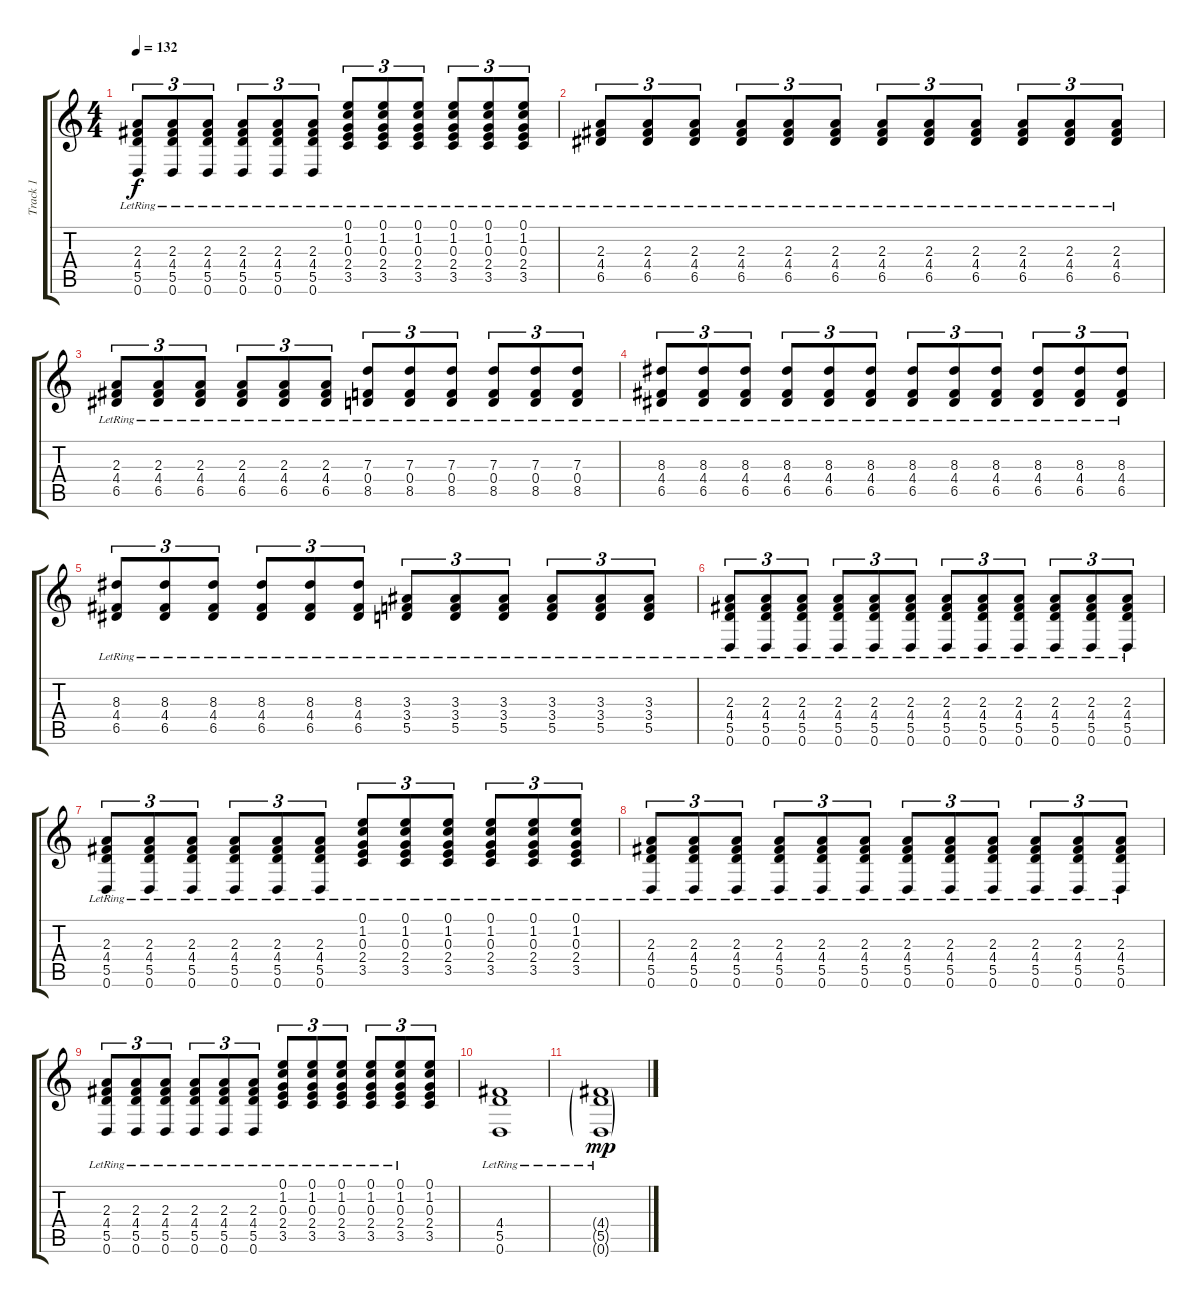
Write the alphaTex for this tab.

\track ("Track 1" "Track 1") {instrument distortionguitar}
\staff {score tabs}
\tuning (E4 B3 G3 D3 A2 D2) {hide}
\ts (4 4)
\tempo 132
\clef g2
\ks c
(2.3{lr} 4.4{lr} 5.5{lr} 0.6{lr}).8{tu (3 2) dy f} (2.3{lr} 4.4{lr} 5.5{lr} 0.6{lr}).8{tu (3 2)} (2.3{lr} 4.4{lr} 5.5{lr} 0.6{lr}).8{tu (3 2)} (2.3{lr} 4.4{lr} 5.5{lr} 0.6{lr}).8{tu (3 2)} (2.3{lr} 4.4{lr} 5.5{lr} 0.6{lr}).8{tu (3 2)} (2.3{lr} 4.4{lr} 5.5{lr} 0.6{lr}).8{tu (3 2)} (0.1{lr} 1.2{lr} 0.3{lr} 2.4{lr} 3.5{lr}).8{tu (3 2)} (0.1{lr} 1.2{lr} 0.3{lr} 2.4{lr} 3.5{lr}).8{tu (3 2)} (0.1{lr} 1.2{lr} 0.3{lr} 2.4{lr} 3.5{lr}).8{tu (3 2)} (0.1{lr} 1.2{lr} 0.3{lr} 2.4{lr} 3.5{lr}).8{tu (3 2)} (0.1{lr} 1.2{lr} 0.3{lr} 2.4{lr} 3.5{lr}).8{tu (3 2)} (0.1{lr} 1.2{lr} 0.3{lr} 2.4{lr} 3.5{lr}).8{tu (3 2)} |
(2.3{lr} 4.4{lr} 6.5{lr}).8{tu (3 2)} (2.3{lr} 4.4{lr} 6.5{lr}).8{tu (3 2)} (2.3{lr} 4.4{lr} 6.5{lr}).8{tu (3 2)} (2.3{lr} 4.4{lr} 6.5{lr}).8{tu (3 2)} (2.3{lr} 4.4{lr} 6.5{lr}).8{tu (3 2)} (2.3{lr} 4.4{lr} 6.5{lr}).8{tu (3 2)} (2.3{lr} 4.4{lr} 6.5{lr}).8{tu (3 2)} (2.3{lr} 4.4{lr} 6.5{lr}).8{tu (3 2)} (2.3{lr} 4.4{lr} 6.5{lr}).8{tu (3 2)} (2.3{lr} 4.4{lr} 6.5{lr}).8{tu (3 2)} (2.3{lr} 4.4{lr} 6.5{lr}).8{tu (3 2)} (2.3{lr} 4.4{lr} 6.5{lr}).8{tu (3 2)} |
(2.3{lr} 4.4{lr} 6.5{lr}).8{tu (3 2)} (2.3{lr} 4.4{lr} 6.5{lr}).8{tu (3 2)} (2.3{lr} 4.4{lr} 6.5{lr}).8{tu (3 2)} (2.3{lr} 4.4{lr} 6.5{lr}).8{tu (3 2)} (2.3{lr} 4.4{lr} 6.5{lr}).8{tu (3 2)} (2.3{lr} 4.4{lr} 6.5{lr}).8{tu (3 2)} (7.3{lr} 0.4{lr} 8.5{lr}).8{tu (3 2)} (7.3{lr} 0.4{lr} 8.5{lr}).8{tu (3 2)} (7.3{lr} 0.4{lr} 8.5{lr}).8{tu (3 2)} (7.3{lr} 0.4{lr} 8.5{lr}).8{tu (3 2)} (7.3{lr} 0.4{lr} 8.5{lr}).8{tu (3 2)} (7.3{lr} 0.4{lr} 8.5{lr}).8{tu (3 2)} |
(8.3{lr} 4.4{lr} 6.5{lr}).8{tu (3 2)} (8.3{lr} 4.4{lr} 6.5{lr}).8{tu (3 2)} (8.3{lr} 4.4{lr} 6.5{lr}).8{tu (3 2)} (8.3{lr} 4.4{lr} 6.5{lr}).8{tu (3 2)} (8.3{lr} 4.4{lr} 6.5{lr}).8{tu (3 2)} (8.3{lr} 4.4{lr} 6.5{lr}).8{tu (3 2)} (8.3{lr} 4.4{lr} 6.5{lr}).8{tu (3 2)} (8.3{lr} 4.4{lr} 6.5{lr}).8{tu (3 2)} (8.3{lr} 4.4{lr} 6.5{lr}).8{tu (3 2)} (8.3{lr} 4.4{lr} 6.5{lr}).8{tu (3 2)} (8.3{lr} 4.4{lr} 6.5{lr}).8{tu (3 2)} (8.3{lr} 4.4{lr} 6.5{lr}).8{tu (3 2)} |
(8.3{lr} 4.4{lr} 6.5{lr}).8{tu (3 2)} (8.3{lr} 4.4{lr} 6.5{lr}).8{tu (3 2)} (8.3{lr} 4.4{lr} 6.5{lr}).8{tu (3 2)} (8.3{lr} 4.4{lr} 6.5{lr}).8{tu (3 2)} (8.3{lr} 4.4{lr} 6.5{lr}).8{tu (3 2)} (8.3{lr} 4.4{lr} 6.5{lr}).8{tu (3 2)} (3.3{lr} 3.4{lr} 5.5{lr}).8{tu (3 2)} (3.3{lr} 3.4{lr} 5.5{lr}).8{tu (3 2)} (3.3{lr} 3.4{lr} 5.5{lr}).8{tu (3 2)} (3.3{lr} 3.4{lr} 5.5{lr}).8{tu (3 2)} (3.3{lr} 3.4{lr} 5.5{lr}).8{tu (3 2)} (3.3{lr} 3.4{lr} 5.5{lr}).8{tu (3 2)} |
(2.3{lr} 4.4{lr} 5.5{lr} 0.6{lr}).8{tu (3 2)} (2.3{lr} 4.4{lr} 5.5{lr} 0.6{lr}).8{tu (3 2)} (2.3{lr} 4.4{lr} 5.5{lr} 0.6{lr}).8{tu (3 2)} (2.3{lr} 4.4{lr} 5.5{lr} 0.6{lr}).8{tu (3 2)} (2.3{lr} 4.4{lr} 5.5{lr} 0.6{lr}).8{tu (3 2)} (2.3{lr} 4.4{lr} 5.5{lr} 0.6{lr}).8{tu (3 2)} (2.3{lr} 4.4{lr} 5.5{lr} 0.6{lr}).8{tu (3 2)} (2.3{lr} 4.4{lr} 5.5{lr} 0.6{lr}).8{tu (3 2)} (2.3{lr} 4.4{lr} 5.5{lr} 0.6{lr}).8{tu (3 2)} (2.3{lr} 4.4{lr} 5.5{lr} 0.6{lr}).8{tu (3 2)} (2.3{lr} 4.4{lr} 5.5{lr} 0.6{lr}).8{tu (3 2)} (2.3{lr} 4.4{lr} 5.5{lr} 0.6{lr}).8{tu (3 2)} |
(2.3{lr} 4.4{lr} 5.5{lr} 0.6{lr}).8{tu (3 2)} (2.3{lr} 4.4{lr} 5.5{lr} 0.6{lr}).8{tu (3 2)} (2.3{lr} 4.4{lr} 5.5{lr} 0.6{lr}).8{tu (3 2)} (2.3{lr} 4.4{lr} 5.5{lr} 0.6{lr}).8{tu (3 2)} (2.3{lr} 4.4{lr} 5.5{lr} 0.6{lr}).8{tu (3 2)} (2.3{lr} 4.4{lr} 5.5{lr} 0.6{lr}).8{tu (3 2)} (0.1{lr} 1.2{lr} 0.3{lr} 2.4{lr} 3.5{lr}).8{tu (3 2)} (0.1{lr} 1.2{lr} 0.3{lr} 2.4{lr} 3.5{lr}).8{tu (3 2)} (0.1{lr} 1.2{lr} 0.3{lr} 2.4{lr} 3.5{lr}).8{tu (3 2)} (0.1{lr} 1.2{lr} 0.3{lr} 2.4{lr} 3.5{lr}).8{tu (3 2)} (0.1{lr} 1.2{lr} 0.3{lr} 2.4{lr} 3.5{lr}).8{tu (3 2)} (0.1{lr} 1.2{lr} 0.3{lr} 2.4{lr} 3.5{lr}).8{tu (3 2)} |
(2.3{lr} 4.4{lr} 5.5{lr} 0.6{lr}).8{tu (3 2)} (2.3{lr} 4.4{lr} 5.5{lr} 0.6{lr}).8{tu (3 2)} (2.3{lr} 4.4{lr} 5.5{lr} 0.6{lr}).8{tu (3 2)} (2.3{lr} 4.4{lr} 5.5{lr} 0.6{lr}).8{tu (3 2)} (2.3{lr} 4.4{lr} 5.5{lr} 0.6{lr}).8{tu (3 2)} (2.3{lr} 4.4{lr} 5.5{lr} 0.6{lr}).8{tu (3 2)} (2.3{lr} 4.4{lr} 5.5{lr} 0.6{lr}).8{tu (3 2)} (2.3{lr} 4.4{lr} 5.5{lr} 0.6{lr}).8{tu (3 2)} (2.3{lr} 4.4{lr} 5.5{lr} 0.6{lr}).8{tu (3 2)} (2.3{lr} 4.4{lr} 5.5{lr} 0.6{lr}).8{tu (3 2)} (2.3{lr} 4.4{lr} 5.5{lr} 0.6{lr}).8{tu (3 2)} (2.3{lr} 4.4{lr} 5.5{lr} 0.6{lr}).8{tu (3 2)} |
(2.3{lr} 4.4{lr} 5.5{lr} 0.6{lr}).8{tu (3 2)} (2.3{lr} 4.4{lr} 5.5{lr} 0.6{lr}).8{tu (3 2)} (2.3{lr} 4.4{lr} 5.5{lr} 0.6{lr}).8{tu (3 2)} (2.3{lr} 4.4{lr} 5.5{lr} 0.6{lr}).8{tu (3 2)} (2.3{lr} 4.4{lr} 5.5{lr} 0.6{lr}).8{tu (3 2)} (2.3{lr} 4.4{lr} 5.5{lr} 0.6{lr}).8{tu (3 2)} (0.1{lr} 1.2{lr} 0.3{lr} 2.4{lr} 3.5{lr}).8{tu (3 2)} (0.1{lr} 1.2{lr} 0.3{lr} 2.4{lr} 3.5{lr}).8{tu (3 2)} (0.1{lr} 1.2{lr} 0.3{lr} 2.4{lr} 3.5{lr}).8{tu (3 2)} (0.1{lr} 1.2{lr} 0.3{lr} 2.4{lr} 3.5{lr}).8{tu (3 2)} (0.1{lr} 1.2{lr} 0.3{lr} 2.4{lr} 3.5{lr}).8{tu (3 2)} (0.1 1.2 0.3 2.4 3.5).8{tu (3 2)} |
(4.4{lr} 5.5{lr} 0.6{lr}).1 |
(4.4{g lr} 5.5{g} 0.6{g}).1{dy mp}
